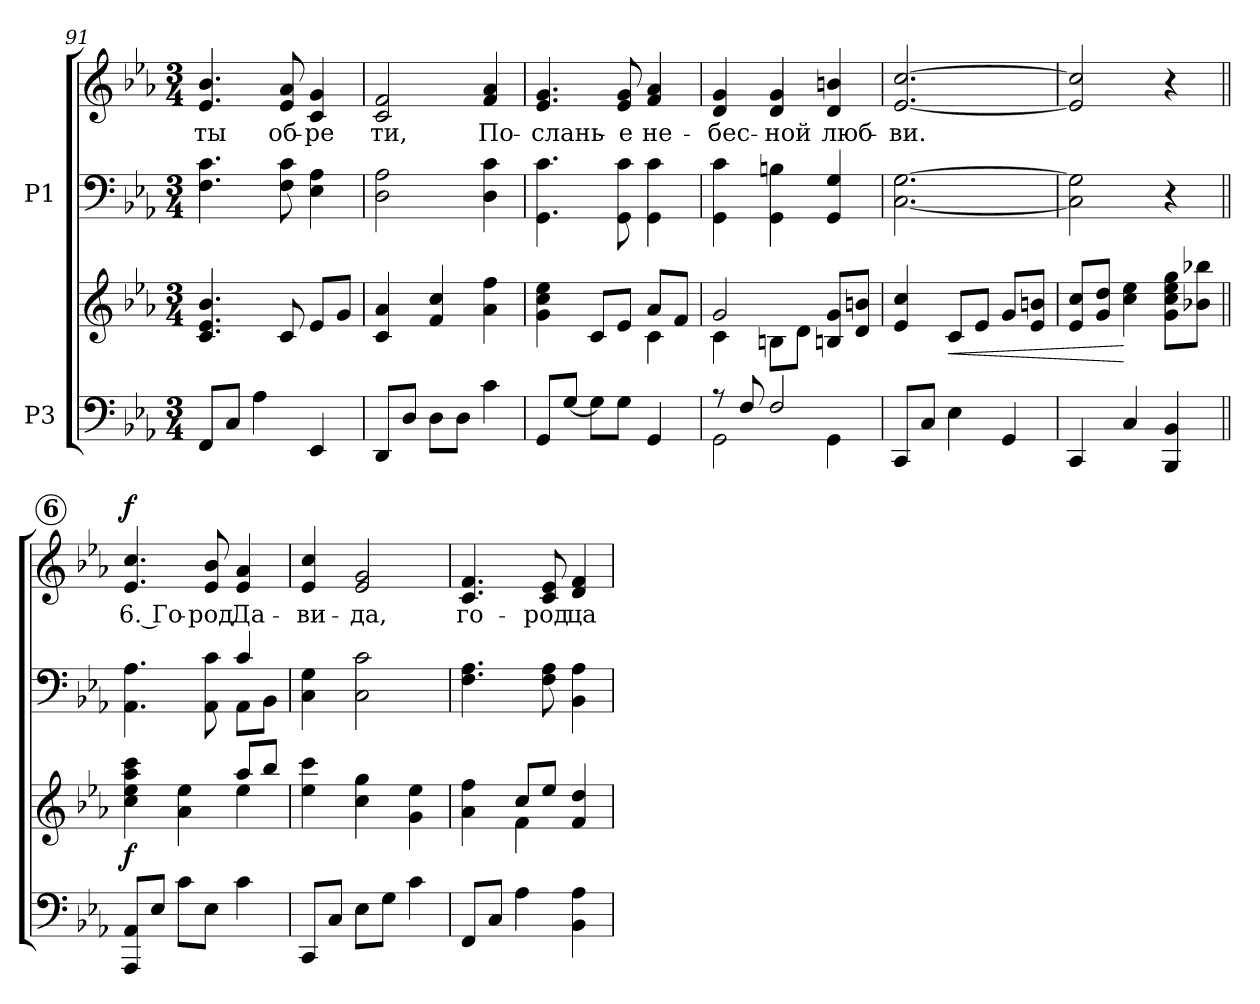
**kern	**kern	**dynam	**kern	**kern	**text	**dynam
*part2	*part2	*part2	*part1	*part1	*part1	*part1
*staff4	*staff3	*staff3/4	*staff2	*staff1	*staff1	*staff1/2
*I"P3	*	*	*I"P1	*	*	*
*clefF4	*clefG2	*	*clefF4	*clefG2	*	*
*k[b-e-a-]	*k[b-e-a-]	*	*k[b-e-a-]	*k[b-e-a-]	*	*
*E-:	*E-:	*	*E-:	*E-:	*	*
*M3/4	*M3/4	*	*M3/4	*M3/4	*	*
=91	=91	=91	=91	=91	=91	=91
!	!	!	!	!	!LO:LY:b:color=#000000	!
8FFi/L	4.ci/ 4.e-i 4.b-i	.	4.Fi\ 4.ci	4.e-i/ 4.b-i	ты	.
8Ci/J	.	.	.	.	.	.
4A-i\	.	.	.	.	.	.
!	!	!	!	!	!LO:LY:b:color=#000000	!
.	8ci/	.	8Fi\ 8ci	8e-i/ 8a-i	об-	.
!	!	!	!	!	!LO:LY:b:color=#000000	!
4EE-i/	8e-i/L	.	4E-i\ 4A-i	4ci/ 4gi	-ре	.
.	8gi/J	.	.	.	.	.
=92	=92	=92	=92	=92	=92	=92
!	!	!	!	!	!LO:LY:b:color=#000000	!
8DDi/L	4ci/ 4a-i	.	2Di\ 2A-i	2ci/ 2fi	ти,	.
8Di/J	.	.	.	.	.	.
8Di\L	4fi/ 4cci	.	.	.	.	.
8Di\J	.	.	.	.	.	.
!	!	!	!	!	!LO:LY:b:color=#000000	!
4ci\	4a-i\ 4ffi	.	4Di\ 4ci	4fi/ 4a-i	По-	.
=93	=93	=93	=93	=93	=93	=93
*	*^	*	*	*	*	*
!	!	!	!	!	!	!LO:LY:b:color=#000000	!
8GGi/L	4gi\ 4cci 4ee-i	2ryy	.	4.GGi\ 4.ci	4.e-i/ 4.gi	-слань-	.
[<8Gi/J	.	.	.	.	.	.	.
8Gi\L]	8ci/L	.	.	.	.	.	.
!	!	!	!	!	!	!LO:LY:b:color=#000000	!
8Gi\J	8e-i/J	.	.	8GGi\ 8ci	8e-i/ 8gi	-е	.
!	!	!	!	!	!	!LO:LY:b:color=#000000	!
4GGi/	8a-i/L	4ci\	.	4GGi\ 4ci	4fi/ 4a-i	не-	.
.	8fi/J	.	.	.	.	.	.
=94	=94	=94	=94	=94	=94	=94	=94
*^	*	*	*	*	*	*	*
!	!	!	!	!	!	!	!LO:LY:b:color=#000000	!
8r	2GGi\	2gi/	4ci\	.	4GGi\ 4ci	4di/ 4gi	-бес-	.
8Fi/	.	.	.	.	.	.	.	.
!	!	!	!	!	!	!	!LO:LY:b:color=#000000	!
2Fi/	.	.	8Bni\L	.	4GGi\ 4Bni	4di/ 4gi	-ной	.
.	.	.	8di\J	.	.	.	.	.
!	!	!	!	!	!	!	!LO:LY:b:color=#000000	!
.	4GGi\	8Bni/ 8giL	4ryy	.	4GGi/ 4Gi	4di/ 4bni	люб-	.
.	.	8di/ 8bniJ	.	.	.	.	.	.
*v	*v	*	*	*	*	*	*	*
*	*v	*v	*	*	*	*	*
!!LO:LB:g=z
=95	=95	=95	=95	=95	=95	=95
!	!	!	!	!	!LO:LY:b:color=#000000	!
8CCi/L	4e-i/ 4cci	.	[<2.Ci\ [>2.Gi	[<2.e-i/ [>2.cci	-ви.	.
8Ci/J	.	.	.	.	.	.
!	!	!LO:HP:b	!	!	!	!
4E-i\	8ci/L	<	.	.	.	.
.	8e-i/J	.	.	.	.	.
4GGi/	8gi/L	.	.	.	.	.
.	8e-i/ 8bniJ	.	.	.	.	.
=96	=96	=96	=96	=96	=96	=96
4CCi/	8e-i/ 8cciL	.	2Ci\] 2Gi]	2e-i/] 2cci]	.	.
.	8gi/ 8ddiJ	.	.	.	.	.
4Ci/	4cci\ 4ee-i	[	.	.	.	.
4BBB-i/ 4BB-i	8gi\ 8cci 8ee-i 8ggiL	.	4r	4r	.	.
.	8b-Xi\ 8bb-XiJ	.	.	.	.	.
!!LO:REH:place=s1:B:color=#000000:enc=circle:fs=13.686:t=6
=97||	=97||	=97||	=97||	=97||	=97||	=97||
*	*^	*	*^	*	*	*
!	!	!	!	!	!	!	!LO:LY:b:color=#000000	!
8AAA-i/ 8AA-iL	4cci\ 4ee-i 4aa-i 4ccci	2ryy	f	2ryy	4.AA-i\ 4.A-i	4.e-i/ 4.cci	6. Го-	f
8E-i/J	.	.	.	.	.	.	.	.
8ci\L	4a-i\ 4ee-i	.	.	.	.	.	.	.
!	!	!	!	!	!	!	!LO:LY:b:color=#000000	!
8E-i\J	.	.	.	.	8AA-i\ 8ci	8e-i/ 8b-i	-род	.
!	!	!	!	!	!	!	!LO:LY:b:color=#000000	!
4ci\	8aa-i/L	4ee-i\	.	4ci/	8AA-i\L	4e-i/ 4a-i	Да-	.
.	8bb-i/J	.	.	.	8BB-i\J	.	.	.
*	*v	*v	*	*	*	*	*	*
*	*	*	*v	*v	*	*	*
=98	=98	=98	=98	=98	=98	=98
*	*	*	*^	*	*	*
!	!	!	!	!	!	!LO:LY:b:color=#000000	!
*	*	*	*v	*v	*	*	*
8CCi/L	4ee-i\ 4ccci	.	4Ci\ 4Gi	4e-i/ 4cci	-ви-	.
8Ci/J	.	.	.	.	.	.
!	!	!	!	!	!LO:LY:b:color=#000000	!
8E-i\L	4cci\ 4ggi	.	2Ci\ 2ci	2e-i/ 2gi	-да,	.
8Gi\J	.	.	.	.	.	.
4ci\	4gi\ 4ee-i	.	.	.	.	.
=99	=99	=99	=99	=99	=99	=99
*	*^	*	*	*	*	*
!	!	!	!	!	!	!LO:LY:b:color=#000000	!
8FFi/L	4a-i\ 4ffi	4ryy	.	4.Fi\ 4.A-i	4.ci/ 4.fi	го-	.
8Ci/J	.	.	.	.	.	.	.
4A-i\	8cci/L	4fi\	.	.	.	.	.
!	!	!	!	!	!	!LO:LY:b:color=#000000	!
.	8ee-i/J	.	.	8Fi\ 8A-i	8ci/ 8e-i	-род	.
!	!	!	!	!	!	!LO:LY:b:color=#000000	!
4BB-i\ 4A-i	4fi/ 4ddi	4ryy	.	4BB-i\ 4A-i	4di/ 4fi	ца-	.
*	*v	*v	*	*	*	*	*
=	=	=	=	=	=	=
*-	*-	*-	*-	*-	*-	*-
